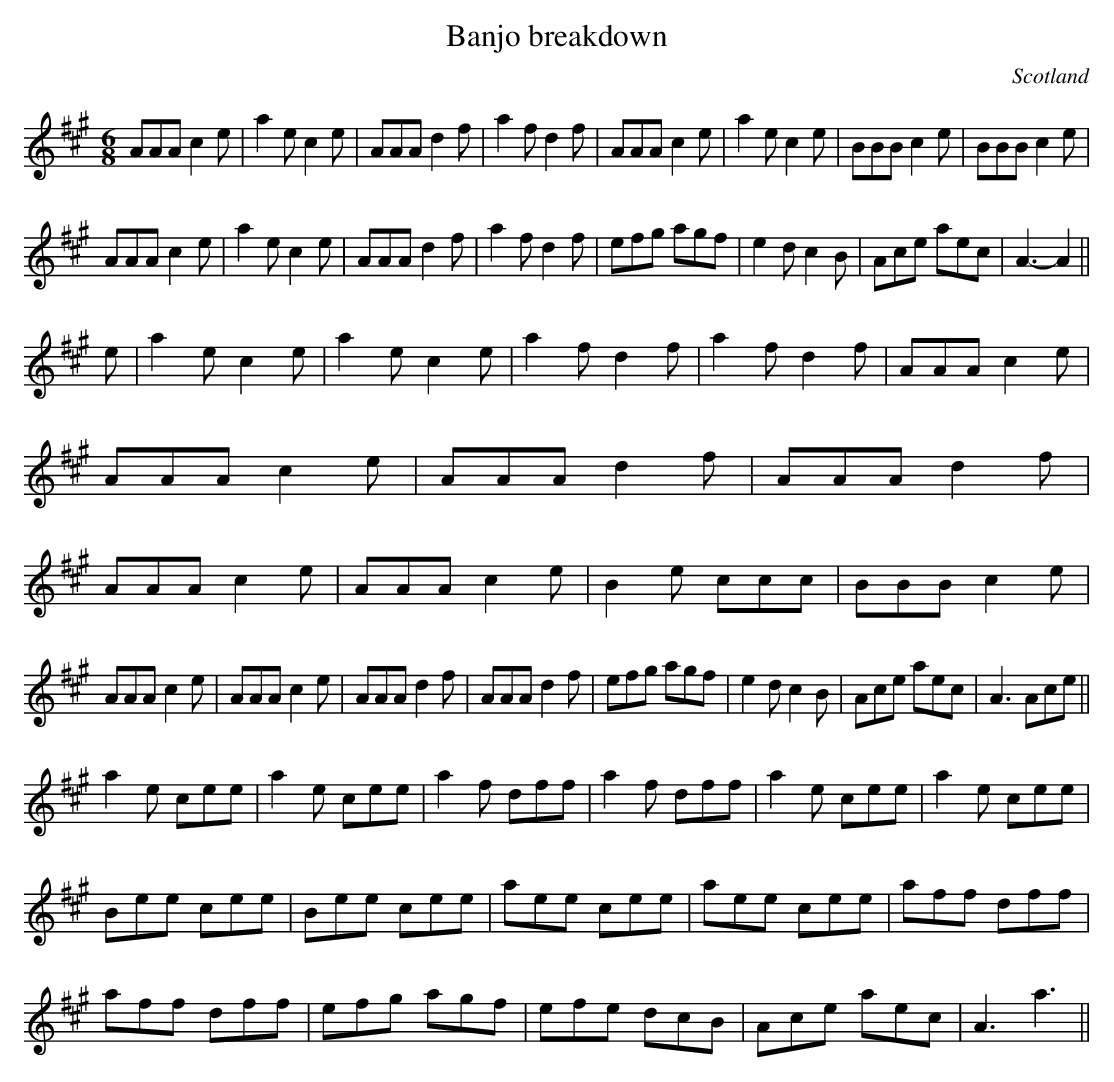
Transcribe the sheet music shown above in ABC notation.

X:1
T:Banjo breakdown
O:Scotland
M:6/8
K:A
AAA c2e|a2e c2e|AAA d2f|a2f d2f|\
AAA c2e|a2e c2e|BBB c2e|BBB c2e|
AAA c2e|a2e c2e|AAA d2f|a2f d2f|\
efg agf|e2d c2B|Ace aec|A3-A2||
e|a2e c2e|a2e c2e|a2f d2f|a2f d2f|\
AAA c2e|AAA c2e|AAA d2f|AAA d2f|\
AAA c2e|AAA c2e|B2e ccc|BBB c2e|
AAA c2e|AAA c2e|AAA d2f|AAA d2f|\
efg agf|e2d c2B|Ace aec|A3 Ace||
a2e cee|a2e cee|a2f dff|a2f dff|\
a2e cee|a2e cee|
Bee cee|Bee cee|\
aee cee|aee cee|aff dff|
aff dff|\
efg agf|efe dcB|Ace aec|A3 a3||
